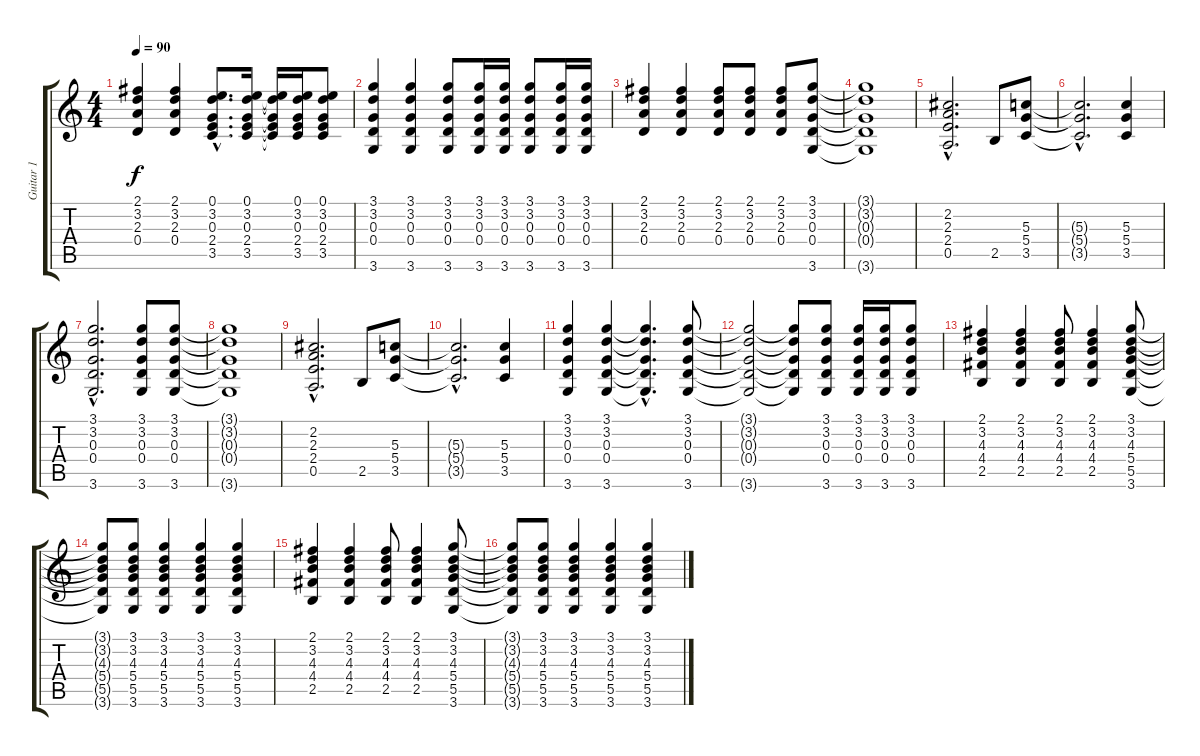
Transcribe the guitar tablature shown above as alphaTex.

\track ("Guitar 1" "Guitar 1") {instrument electricguitarclean}
\staff {score tabs}
\tuning (E4 B3 G3 D3 A2 E2) {hide}
\ts (4 4)
\tempo 90
\clef g2
\ks c
(2.1 3.2 2.3 0.4).4{dy f} (2.1 3.2 2.3 0.4).4 (0.1{hac} 3.2{hac} 0.3{hac} 2.4{hac} 3.5{hac}).8{d} (0.1 3.2 0.3 2.4 3.5).16 (0.1{t} 3.2{t} 0.3{t} 2.4{t} 3.5{t}).16 (0.1 3.2 0.3 2.4 3.5).16 (0.1 3.2 0.3 2.4 3.5).8 |
(3.1 3.2 0.3 0.4 3.6).4 (3.1 3.2 0.3 0.4 3.6).4 (3.1 3.2 0.3 0.4 3.6).8 (3.1 3.2 0.3 0.4 3.6).16 (3.1 3.2 0.3 0.4 3.6).16 (3.1 3.2 0.3 0.4 3.6).8 (3.1 3.2 0.3 0.4 3.6).16 (3.1 3.2 0.3 0.4 3.6).16 |
(2.1 3.2 2.3 0.4).4 (2.1 3.2 2.3 0.4).4 (2.1 3.2 2.3 0.4).8 (2.1 3.2 2.3 0.4).8 (2.1 3.2 2.3 0.4).8 (3.1 3.2 0.3 0.4 3.6).8 |
(3.1{t} 3.2{t} 0.3{t} 0.4{t} 3.6{t}).1 |
(2.2{hac} 2.3{hac} 2.4{hac} 0.5{hac}).2{d} 2.5.8 (5.3 5.4 3.5).8 |
(5.3{hac t} 5.4{hac t} 3.5{hac t}).2{d} (5.3 5.4 3.5).4 |
(3.1{hac} 3.2{hac} 0.3{hac} 0.4{hac} 3.6{hac}).2{d} (3.1 3.2 0.3 0.4 3.6).8 (3.1 3.2 0.3 0.4 3.6).8 |
(3.1{t} 3.2{t} 0.3{t} 0.4{t} 3.6{t}).1 |
(2.2{hac} 2.3{hac} 2.4{hac} 0.5{hac}).2{d} 2.5.8 (5.3 5.4 3.5).8 |
(5.3{hac t} 5.4{hac t} 3.5{hac t}).2{d} (5.3 5.4 3.5).4 |
(3.1 3.2 0.3 0.4 3.6).4 (3.1 3.2 0.3 0.4 3.6).4 (3.1{hac t} 3.2{hac t} 0.3{hac t} 0.4{hac t} 3.6{hac t}).4{d} (3.1 3.2 0.3 0.4 3.6).8 |
(3.1{t} 3.2{t} 0.3{t} 0.4{t} 3.6{t}).2 (3.1{t} 3.2{t} 0.3{t} 0.4{t} 3.6{t}).8 (3.1 3.2 0.3 0.4 3.6).8 (3.1 3.2 0.3 0.4 3.6).16 (3.1 3.2 0.3 0.4 3.6).16 (3.1 3.2 0.3 0.4 3.6).8 |
(2.1 3.2 4.3 4.4 2.5).4 (2.1 3.2 4.3 4.4 2.5).4 (2.1 3.2 4.3 4.4 2.5).8 (2.1 3.2 4.3 4.4 2.5).4 (3.1 3.2 4.3 5.4 5.5 3.6).8 |
(3.1{t} 3.2{t} 4.3{t} 5.4{t} 5.5{t} 3.6{t}).8 (3.1 3.2 4.3 5.4 5.5 3.6).8 (3.1 3.2 4.3 5.4 5.5 3.6).4 (3.1 3.2 4.3 5.4 5.5 3.6).4 (3.1 3.2 4.3 5.4 5.5 3.6).4 |
(2.1 3.2 4.3 4.4 2.5).4 (2.1 3.2 4.3 4.4 2.5).4 (2.1 3.2 4.3 4.4 2.5).8 (2.1 3.2 4.3 4.4 2.5).4 (3.1 3.2 4.3 5.4 5.5 3.6).8 |
(3.1{t} 3.2{t} 4.3{t} 5.4{t} 5.5{t} 3.6{t}).8 (3.1 3.2 4.3 5.4 5.5 3.6).8 (3.1 3.2 4.3 5.4 5.5 3.6).4 (3.1 3.2 4.3 5.4 5.5 3.6).4 (3.1 3.2 4.3 5.4 5.5 3.6).4
